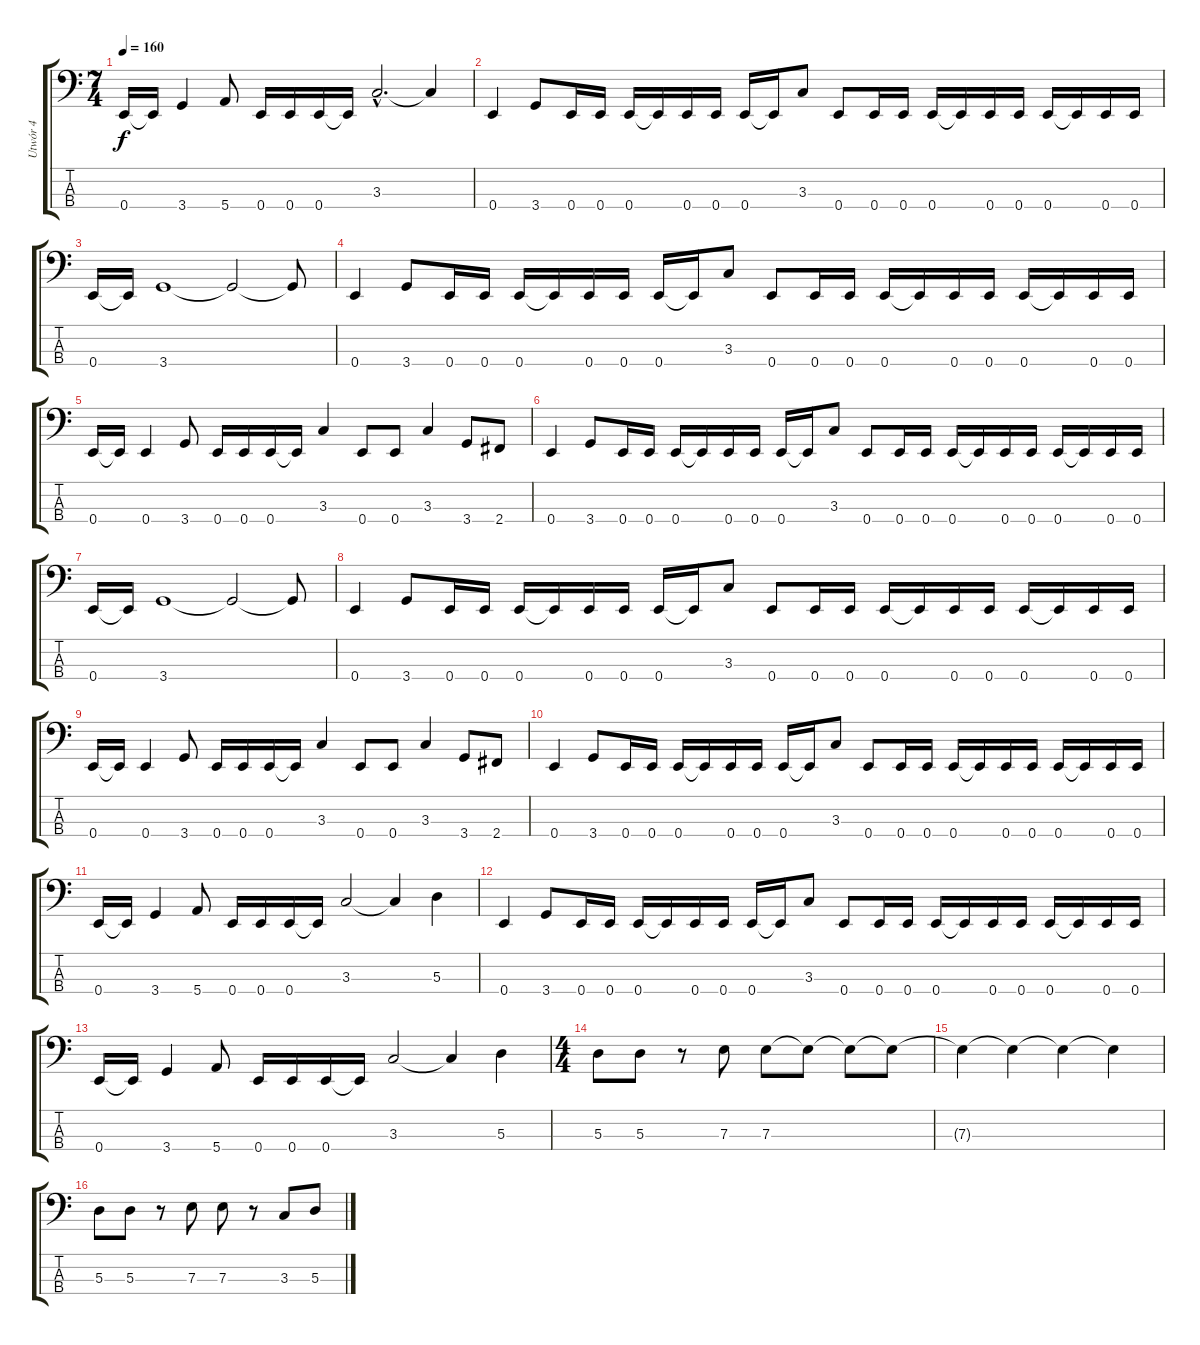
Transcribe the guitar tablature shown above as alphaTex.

\track ("Utwór 4" "Utwór 4") {instrument slapbass1}
\staff {score tabs}
\tuning (G2 D2 A1 E1) {hide}
\ts (7 4)
\tempo 160
\clef f4
\ks c
0.4.16{dy f} 0.4{t}.16 3.4.4 5.4.8 0.4.16 0.4.16 0.4.16 0.4{t}.16 3.3{hac}.2{d} 3.3{t}.4 |
0.4.4 3.4.8 0.4.16 0.4.16 0.4.16 0.4{t}.16 0.4.16 0.4.16 0.4.16 0.4{t}.16 3.3.8 0.4.8 0.4.16 0.4.16 0.4.16 0.4{t}.16 0.4.16 0.4.16 0.4.16 0.4{t}.16 0.4.16 0.4.16 |
0.4.16 0.4{t}.16 3.4.1 3.4{t}.2 3.4{t}.8 |
0.4.4 3.4.8 0.4.16 0.4.16 0.4.16 0.4{t}.16 0.4.16 0.4.16 0.4.16 0.4{t}.16 3.3.8 0.4.8 0.4.16 0.4.16 0.4.16 0.4{t}.16 0.4.16 0.4.16 0.4.16 0.4{t}.16 0.4.16 0.4.16 |
0.4.16 0.4{t}.16 0.4.4 3.4.8 0.4.16 0.4.16 0.4.16 0.4{t}.16 3.3.4 0.4.8 0.4.8 3.3.4 3.4.8 2.4.8 |
0.4.4 3.4.8 0.4.16 0.4.16 0.4.16 0.4{t}.16 0.4.16 0.4.16 0.4.16 0.4{t}.16 3.3.8 0.4.8 0.4.16 0.4.16 0.4.16 0.4{t}.16 0.4.16 0.4.16 0.4.16 0.4{t}.16 0.4.16 0.4.16 |
0.4.16 0.4{t}.16 3.4.1 3.4{t}.2 3.4{t}.8 |
0.4.4 3.4.8 0.4.16 0.4.16 0.4.16 0.4{t}.16 0.4.16 0.4.16 0.4.16 0.4{t}.16 3.3.8 0.4.8 0.4.16 0.4.16 0.4.16 0.4{t}.16 0.4.16 0.4.16 0.4.16 0.4{t}.16 0.4.16 0.4.16 |
0.4.16 0.4{t}.16 0.4.4 3.4.8 0.4.16 0.4.16 0.4.16 0.4{t}.16 3.3.4 0.4.8 0.4.8 3.3.4 3.4.8 2.4.8 |
0.4.4 3.4.8 0.4.16 0.4.16 0.4.16 0.4{t}.16 0.4.16 0.4.16 0.4.16 0.4{t}.16 3.3.8 0.4.8 0.4.16 0.4.16 0.4.16 0.4{t}.16 0.4.16 0.4.16 0.4.16 0.4{t}.16 0.4.16 0.4.16 |
0.4.16 0.4{t}.16 3.4.4 5.4.8 0.4.16 0.4.16 0.4.16 0.4{t}.16 3.3.2 3.3{t}.4 5.3.4 |
0.4.4 3.4.8 0.4.16 0.4.16 0.4.16 0.4{t}.16 0.4.16 0.4.16 0.4.16 0.4{t}.16 3.3.8 0.4.8 0.4.16 0.4.16 0.4.16 0.4{t}.16 0.4.16 0.4.16 0.4.16 0.4{t}.16 0.4.16 0.4.16 |
0.4.16 0.4{t}.16 3.4.4 5.4.8 0.4.16 0.4.16 0.4.16 0.4{t}.16 3.3.2 3.3{t}.4 5.3.4 |
\ts (4 4)
5.3.8 5.3.8 r.8 7.3.8 7.3.8 7.3{t}.8 7.3{t}.8 7.3{t}.8 |
7.3{t}.4 7.3{t}.4 7.3{t}.4 7.3{t}.4 |
5.3.8 5.3.8 r.8 7.3.8 7.3.8 r.8 3.3.8 5.3.8
